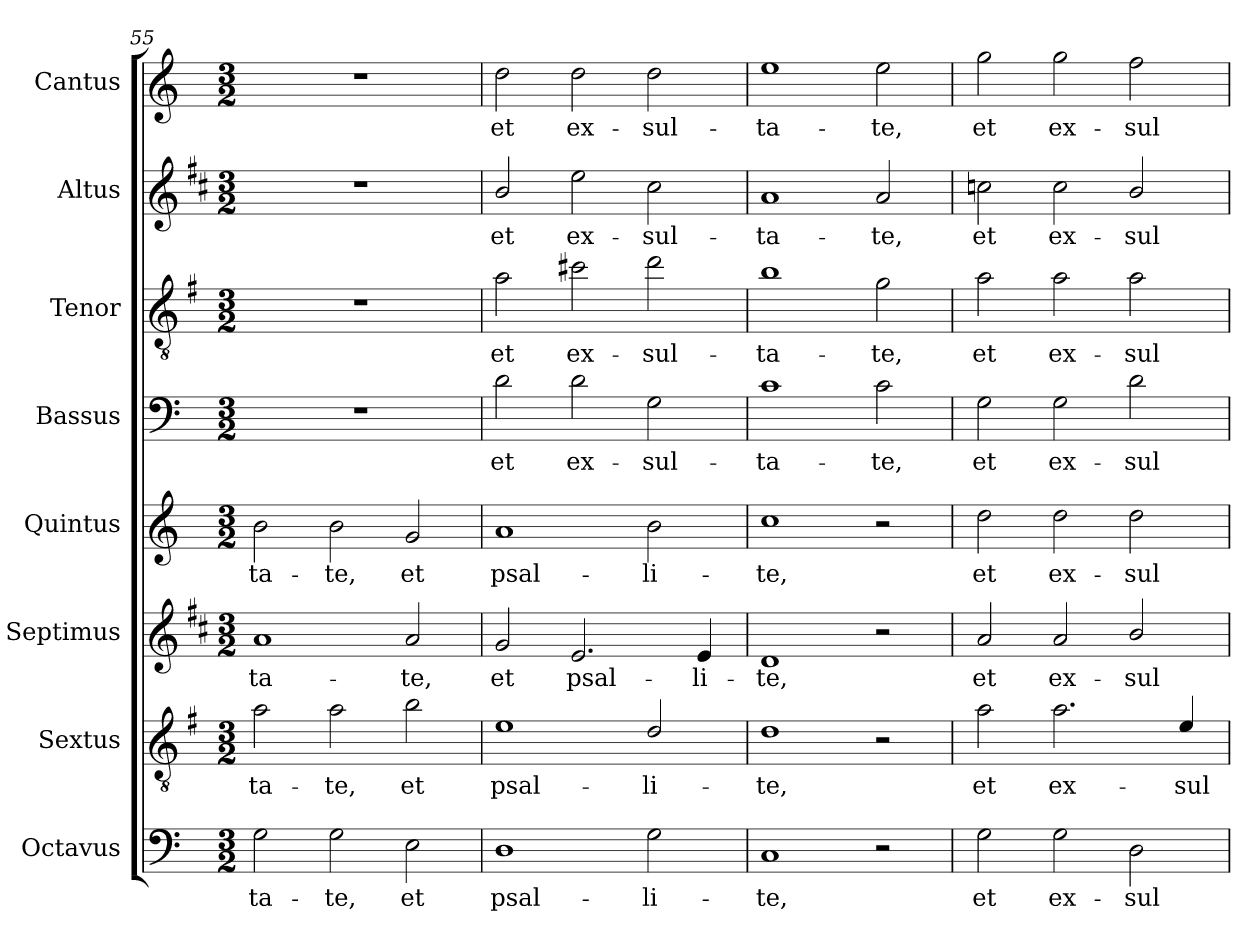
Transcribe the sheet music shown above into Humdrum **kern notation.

**kern	**text	**kern	**text	**kern	**text	**kern	**text	**kern	**text	**kern	**text	**kern	**text	**kern	**text
*part8	*part8	*part7	*part7	*part6	*part6	*part5	*part5	*part4	*part4	*part3	*part3	*part2	*part2	*part1	*part1
*staff8	*staff8	*staff7	*staff7	*staff6	*staff6	*staff5	*staff5	*staff4	*staff4	*staff3	*staff3	*staff2	*staff2	*staff1	*staff1
*I"Octavus	*	*I"Sextus	*	*I"Septimus	*	*I"Quintus	*	*I"Bassus	*	*I"Tenor	*	*I"Altus	*	*I"Cantus	*
*	*	*	*	*	*	*	*	*I'B	*	*I'T	*	*I'A	*	*I'C	*
*clefF4	*	*clefGv2	*	*clefG2	*	*clefG2	*	*clefF4	*	*clefGv2	*	*clefG2	*	*clefG2	*
*	*	*ITrd4c7	*	*ITrd1c2	*	*	*	*	*	*ITrd4c7	*	*ITrd1c2	*	*	*
*k[]	*	*k[]	*	*k[]	*	*k[]	*	*k[]	*	*k[]	*	*k[]	*	*k[]	*
*C:	*	*C:	*	*C:	*	*C:	*	*C:	*	*C:	*	*C:	*	*C:	*
*M3/2	*	*M3/2	*	*M3/2	*	*M3/2	*	*M3/2	*	*M3/2	*	*M3/2	*	*M3/2	*
=55	=55	=55	=55	=55	=55	=55	=55	=55	=55	=55	=55	=55	=55	=55	=55
!	!LO:LY:b	!	!LO:LY:b	!	!LO:LY:b	!	!LO:LY:b	!	!	!	!	!	!	!	!
2G\	-ta-	2d\	-ta-	1g	-ta-	2b\	-ta-	1.r	.	1.r	.	1.r	.	1.r	.
!	!LO:LY:b	!	!LO:LY:b	!	!	!	!LO:LY:b	!	!	!	!	!	!	!	!
2G\	-te,	2d\	-te,	.	.	2b\	-te,	.	.	.	.	.	.	.	.
!	!LO:LY:b	!	!LO:LY:b	!	!LO:LY:b	!	!LO:LY:b	!	!	!	!	!	!	!	!
2E\	et	2e\	et	2g/	-te,	2g/	et	.	.	.	.	.	.	.	.
=56	=56	=56	=56	=56	=56	=56	=56	=56	=56	=56	=56	=56	=56	=56	=56
!	!LO:LY:b	!	!LO:LY:b	!	!LO:LY:b	!	!LO:LY:b	!	!LO:LY:b	!	!LO:LY:b	!	!LO:LY:b	!	!LO:LY:b
1D	psal-	1A	psal-	2f/	et	1a	psal-	2d\	et	2d\	et	2a/	et	2dd\	et
!	!	!	!	!	!LO:LY:b	!	!	!	!LO:LY:b	!	!LO:LY:b	!	!LO:LY:b	!	!LO:LY:b
.	.	.	.	2.d/	psal-	.	.	2d\	ex-	2f#X\	ex-	2dd\	ex-	2dd\	ex-
!	!LO:LY:b	!	!LO:LY:b	!	!	!	!LO:LY:b	!	!LO:LY:b	!	!LO:LY:b	!	!LO:LY:b	!	!LO:LY:b
2G\	-li-	2G/	-li-	.	.	2b\	-li-	2G\	-sul-	2g\	-sul-	2b\	-sul-	2dd\	-sul-
!	!	!	!	!	!LO:LY:b	!	!	!	!	!	!	!	!	!	!
.	.	.	.	4d/	-li-	.	.	.	.	.	.	.	.	.	.
=57	=57	=57	=57	=57	=57	=57	=57	=57	=57	=57	=57	=57	=57	=57	=57
!	!LO:LY:b	!	!LO:LY:b	!	!LO:LY:b	!	!LO:LY:b	!	!LO:LY:b	!	!LO:LY:b	!	!LO:LY:b	!	!LO:LY:b
1C	-te,	1G	-te,	1c	-te,	1cc	-te,	1c	-ta-	1e	-ta-	1g	-ta-	1ee	-ta-
!	!	!	!	!	!	!	!	!	!LO:LY:b	!	!LO:LY:b	!	!LO:LY:b	!	!LO:LY:b
2r	.	2r	.	2r	.	2r	.	2c\	-te,	2c\	-te,	2g/	-te,	2ee\	-te,
=58	=58	=58	=58	=58	=58	=58	=58	=58	=58	=58	=58	=58	=58	=58	=58
!	!LO:LY:b	!	!LO:LY:b	!	!LO:LY:b	!	!LO:LY:b	!	!LO:LY:b	!	!LO:LY:b	!	!LO:LY:b	!	!LO:LY:b
2G\	et	2d\	et	2g/	et	2dd\	et	2G\	et	2d\	et	2b-X\	et	2gg\	et
!	!LO:LY:b	!	!LO:LY:b	!	!LO:LY:b	!	!LO:LY:b	!	!LO:LY:b	!	!LO:LY:b	!	!LO:LY:b	!	!LO:LY:b
2G\	ex-	2.d\	ex-	2g/	ex-	2dd\	ex-	2G\	ex-	2d\	ex-	2b-\	ex-	2gg\	ex-
!	!LO:LY:b	!	!	!	!LO:LY:b	!	!LO:LY:b	!	!LO:LY:b	!	!LO:LY:b	!	!LO:LY:b	!	!LO:LY:b
2D\	-sul-	.	.	2a/	-sul-	2dd\	-sul-	2d\	-sul-	2d\	-sul-	2a/	-sul-	2ff\	-sul-
!	!	!	!LO:LY:b	!	!	!	!	!	!	!	!	!	!	!	!
.	.	4A/	-sul-	.	.	.	.	.	.	.	.	.	.	.	.
=	=	=	=	=	=	=	=	=	=	=	=	=	=	=	=
*-	*-	*-	*-	*-	*-	*-	*-	*-	*-	*-	*-	*-	*-	*-	*-
